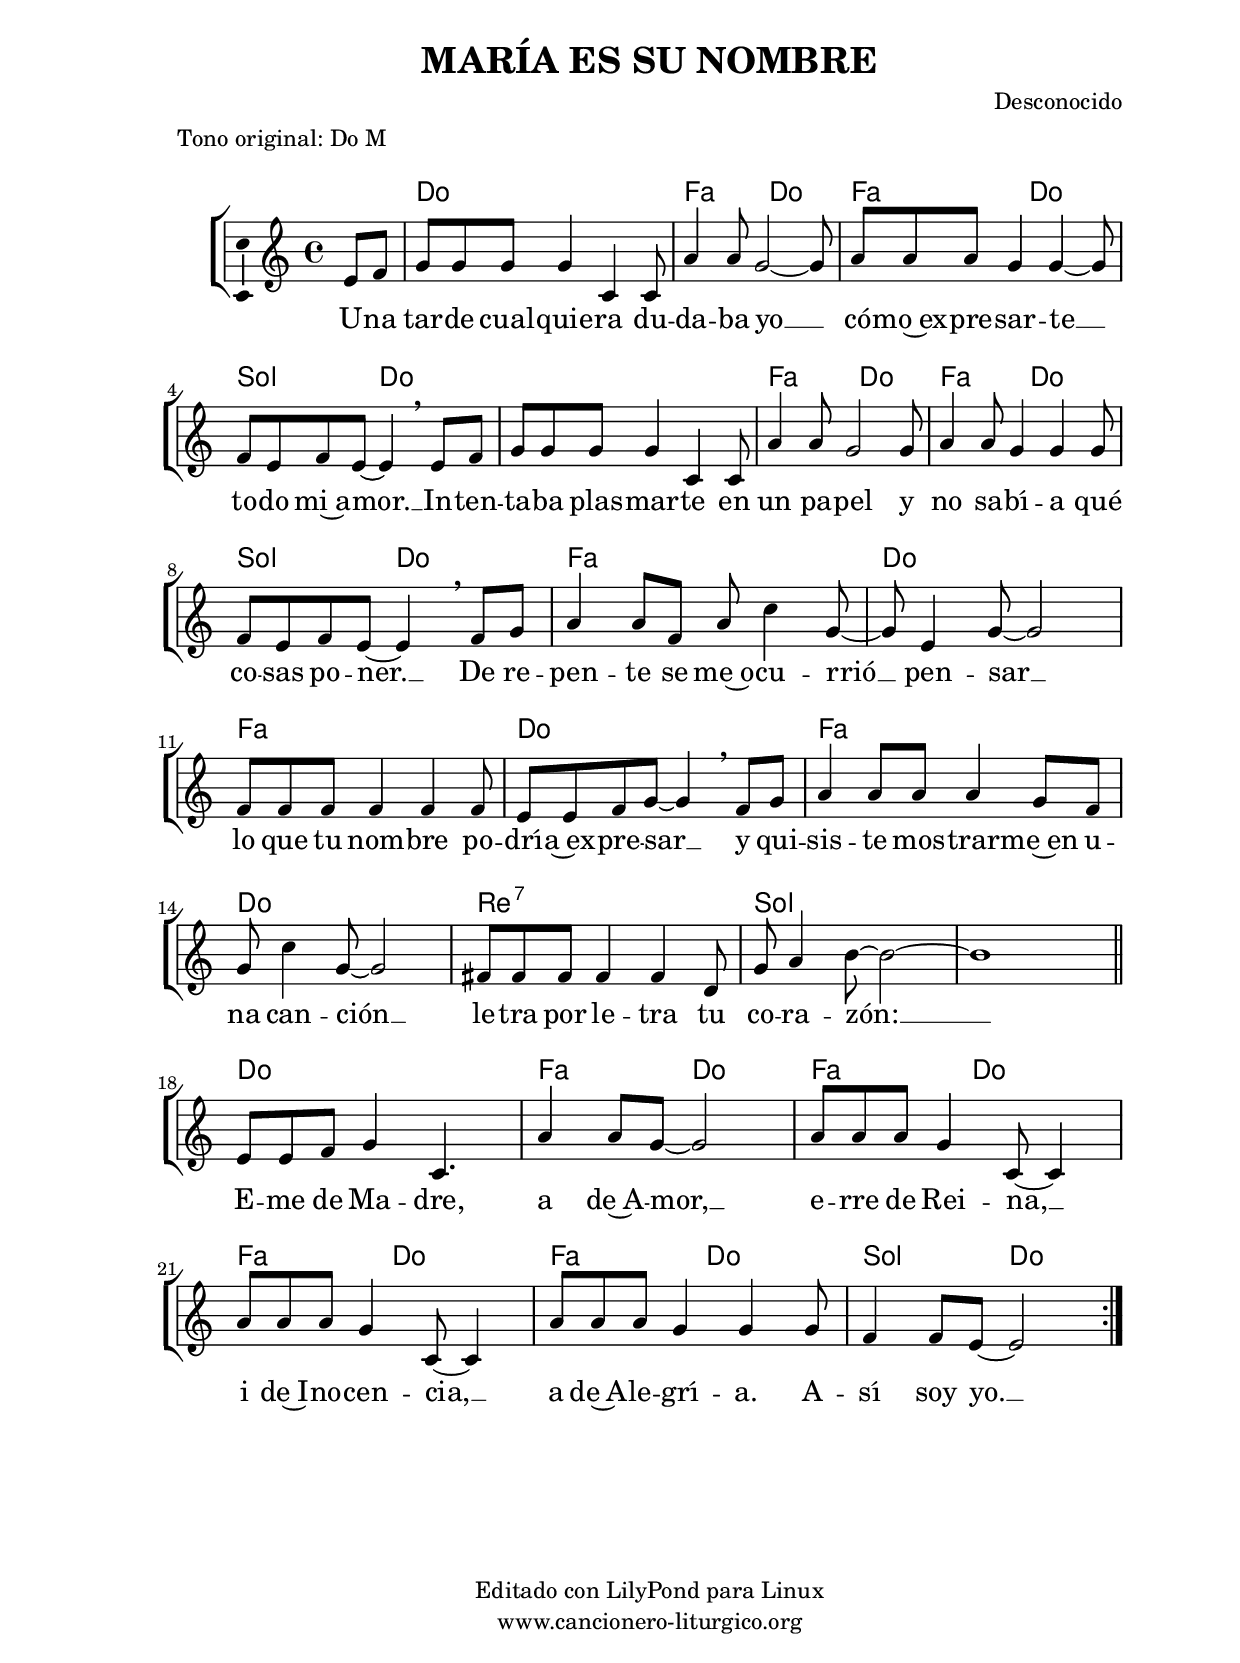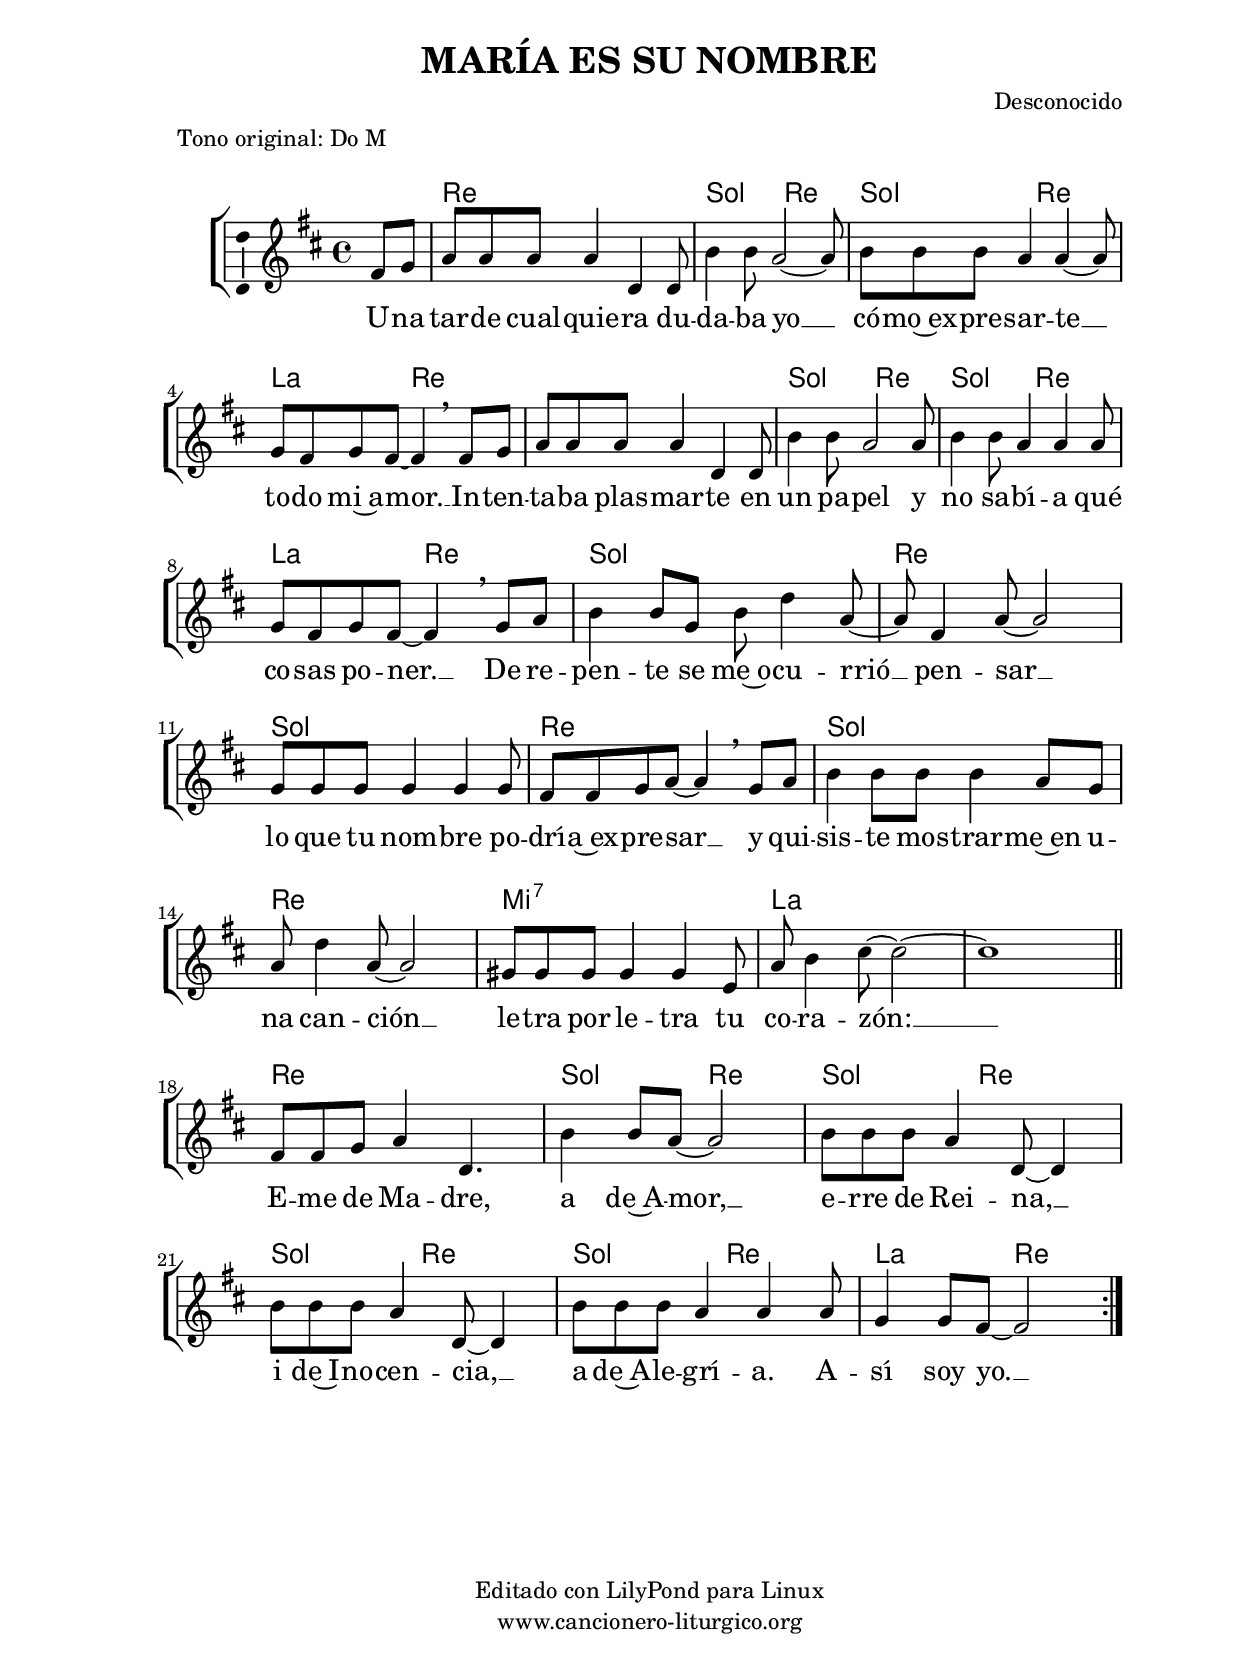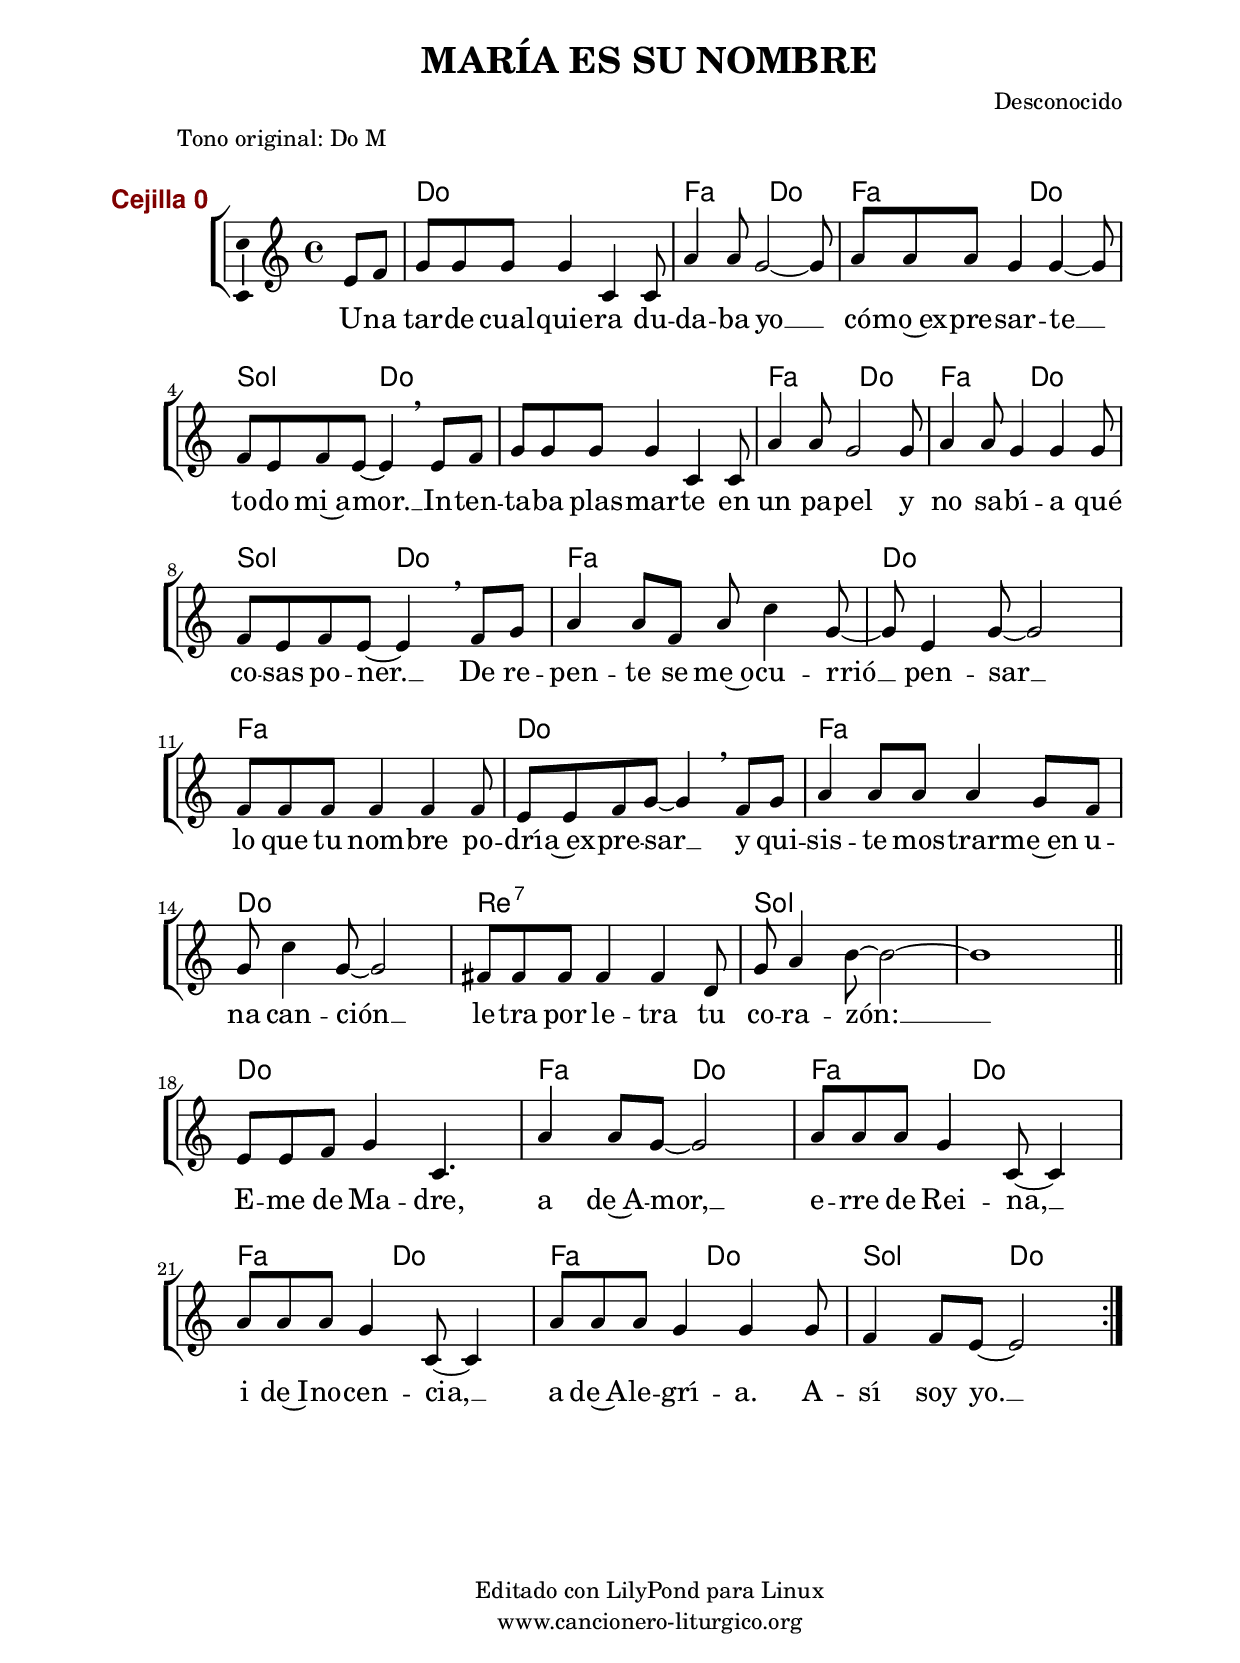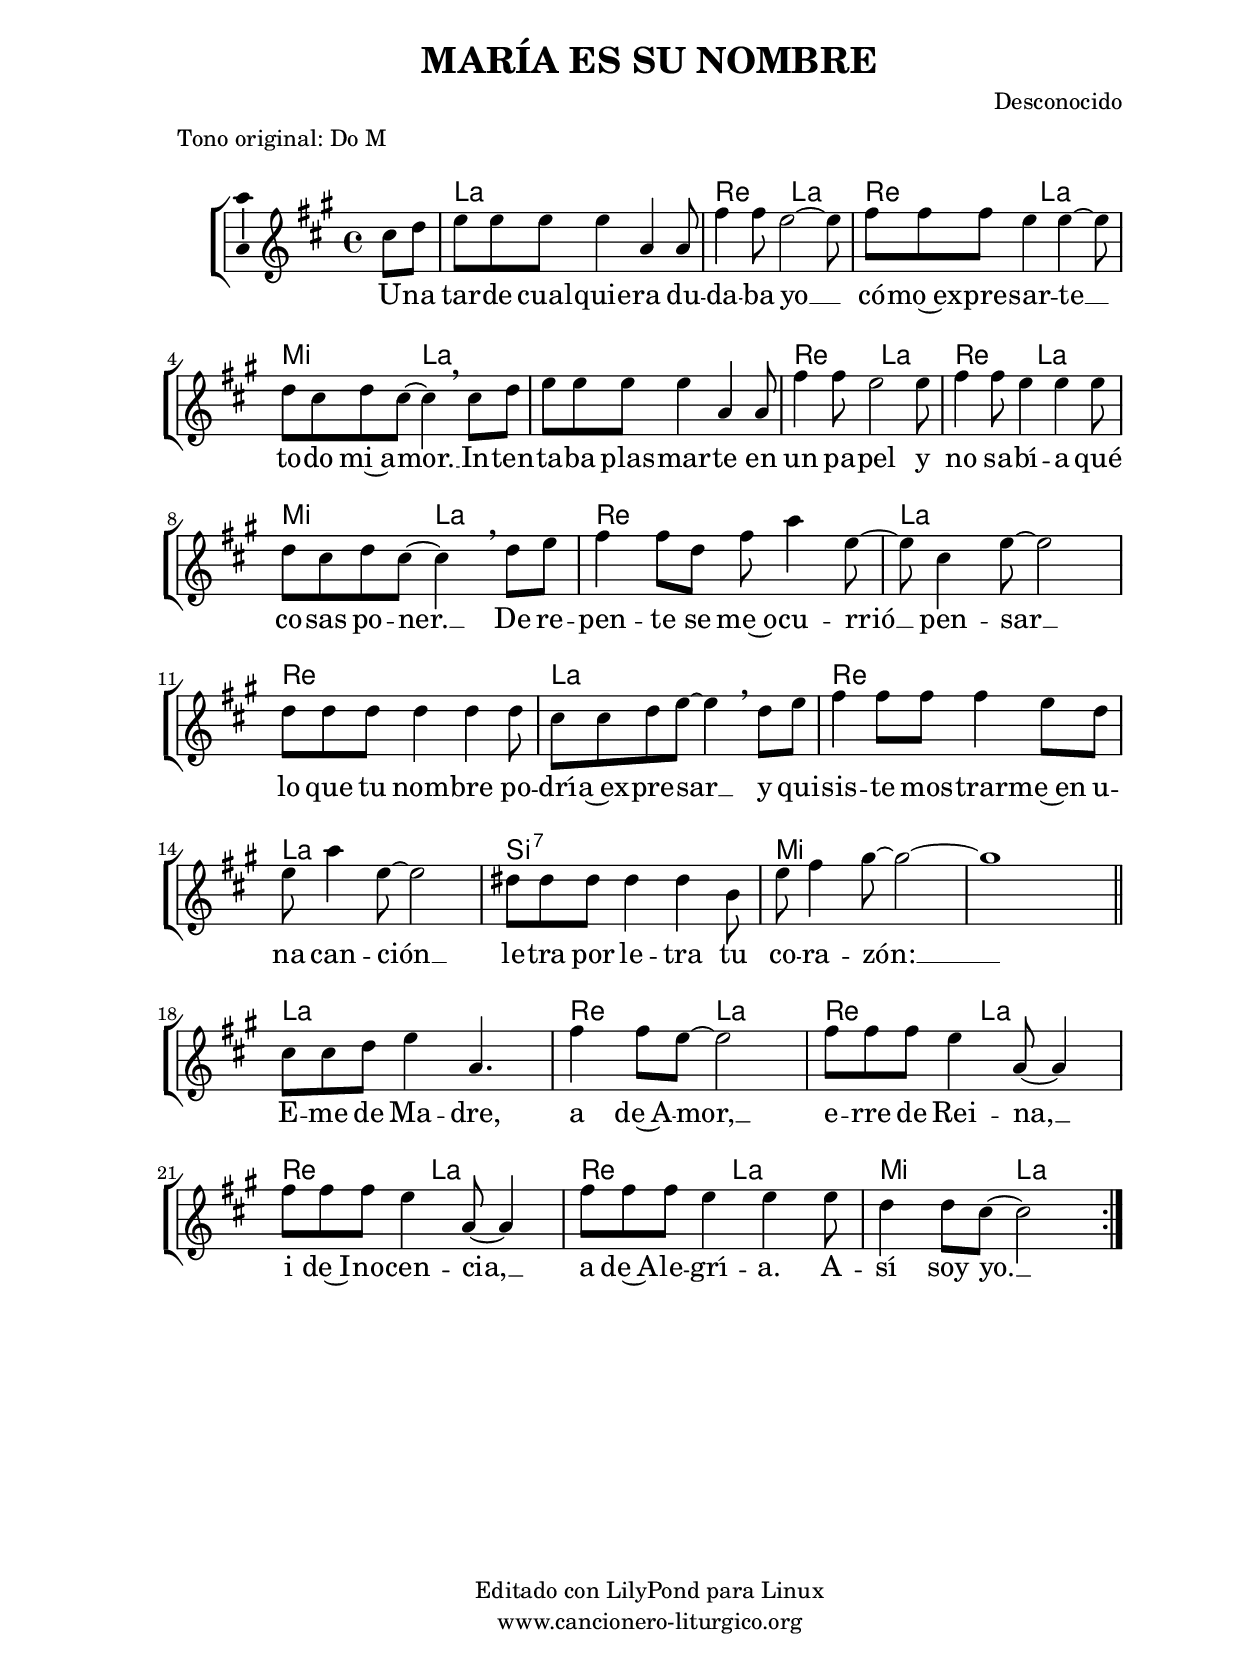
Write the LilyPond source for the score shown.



%versión de lilypond para la que se ha escrito esta partitura:
\version "2.16.0"

	%Tamaño papel
	#(set-default-paper-size "a4")
	%Tamaño partitura
	#(set-global-staff-size 20)
	%No responde al pulsar sobre una nota
	#(ly:set-option 'point-and-click #f)

%parámetros del encabezamiento:
\header {
	title = "MARÍA ES SU NOMBRE"
	subtitle = ""
	composer = "Desconocido"
	poet = ""
	meter = "Tono original: Do M"
	arranger = ""
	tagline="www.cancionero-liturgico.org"
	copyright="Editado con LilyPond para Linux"
	tiempo = ""
	usos = "Virgen"
	letra = ""
	}

%parámetros asociados al papel:
\paper  {
	oddHeaderMarkup = \markup {\fill-line { \on-the-fly #not-first-page \fromproperty #'header:title \on-the-fly #not-first-page \fromproperty #'header:composer }}
	evenHeaderMarkup = \markup {\fill-line { \fromproperty #'header:composer \fromproperty #'header:title }}
	#(set-paper-size "a4")
	print-page-number = ##f
	first-page-number = 1
	print-first-page-number = ##f
%	head-separation = 3.0 \cm
	top-margin = 2.0 \cm
	bottom-margin = 0.5\cm
%%%	bottom-margin = 0.25\cm
	left-margin = 3.0 \cm
	line-width = 16.0 \cm 
	indent = 8\mm
	interscoreline = 2.\mm
	between-system-space = 15\mm
%	para que las partituras no llenen la hoja:
	ragged-bottom = ##t
%	idem para la última hoja:
	ragged-last-bottom = ##f
%	para que las partituras llenen el ancho del papel:
	ragged-last = ##f
	after-title-space = 2.5 \cm
%page-count=1
%system-count=6

	%Flexible Vertical Spacing
	markup-markup-spacing =
	#'((basic-distance . 15) (minimum-distance . 10) (padding . 3))
	markup-system-spacing =
	#'((basic-distance . 15) (minimum-distance . 15) (padding . 3))
	system-system-spacing =
	#'((basic-distance . 15) (minimum-distance . 15) (padding . 3))
	score-system-spacing =
	#'((basic-distance . 10) (minimum-distance . 10) (padding . 5))
%	top-system-spacing = % header
%	#'((basic-distance . 8) (minimum-distance . 0) (padding . 0))
%	top-markup-spacing =
%	#'((basic-distance . 20) (minimum-distance . 20) (padding . 0))
	last-bottom-spacing = % footer
	#'((basic-distance . 10) (minimum-distance . 10) (padding . 0))
	score-markup-spacing =
	#'((basic-distance . 10) (minimum-distance . 10) (padding . 0))

	}


%parámetros que afectan a toda la partitura:
global =  {
	%clave de sol (G):
	\clef G
	%armadura:
%	\transpose a c'
	\key c \major
	\tempo 4=134
	\set Score.tempoHideNote = ##t
	}


acordes = {
	\italianChords
	\chordmode {
%	\transpose a c'
{

s4
c2 c f c f c g c
c2 c f c f c g c
f2 f c c f f c c f f c c d:7 d:7 g g g g

\repeat volta 2 {
c2 c f c f c f c f c g c
}

}
}
}

melodia = 
%	\transpose a c'
{
\relative c'{

\time 4/4

\partial4
e8 f
g8 g g g4 c, c8
a'4 a8 g2~g8
a8 a a g4 g4~g8
f8 e f e~e4 \breathe e8 f
g8 g g g4 c, c8
a'4 a8 g2 g8
a4 a8 g4 g4 g8
f8 e f e~e4 \breathe f8 g
a4 a8 f a c4 g8~
g8 e4 g8~g2
f8 f f f4 f f8
e8 e f g~g4 \breathe f8 g
a4 a8 a a4 g8 f
g8 c4 g8~g2
fis8 fis fis fis4 fis d8
g8 a4 b8~b2~
b1

\bar"||"
\break

\repeat volta 2 {
e,8 e f g4 c,4.
a'4 a8 g8~g2
a8 a a g4 c,8~c4
a'8 a a g4 c,8~c4
a'8 a a g4 g4 g8
f4 f8 e~e2
}

%\bar "|."
}
}


texto = \lyricmode {

U -- na tar -- de cual -- quie -- ra
du -- da -- ba yo __
có -- mo~ex -- pre -- sar -- te __
to -- do mi~a -- mor. __

In -- ten -- ta -- ba plas -- mar -- te
en un pa -- pel
y no sa -- bı́ -- a
qué co -- sas po -- ner. __

De re -- pen -- te
se me~o -- cu -- rrió __ pen -- sar __
lo que tu nom -- bre
po -- drı́ -- a~ex -- pre -- sar __
y qui -- sis -- te mos -- trar -- me~en
u -- na can -- ción __
le -- tra por le -- tra tu co -- ra -- zón: __

E -- me de Ma -- dre,
a de~A -- mor, __
e -- rre de Rei -- na, __
i de~I -- no -- cen -- cia, __
a de~A -- le -- grı́ -- a.
A -- sı́ soy yo. __
}


acordesStaff = \context ChordNames = acordesStaff <<
	\set chordChanges = ##t
	\acordes
	>>


%%%%%%%%%%%%%%%%%%%%%%%%%%%%%%%%%%% CEJILLA %%%%%%%%%%%%%%%%%%%%%%%%%%%%%%%%%%%
acordescejilla = {
%%%	\override ChordNames.ChordName #'font-size = #-1
%%%	\override ChordNames.ChordName #'font-series = #'bold
	\transpose c c {
		\acordes
		}
	}

acordescejillaStaff = \context ChordNames = acordescejillaStaff <<
	\set Staff.instrumentName = \markup \with-color #darkred \larger \bold \sans "Cejilla 0"
	\set chordChanges = ##t
	\acordescejilla
	>>
%%%%%%%%%%%%%%%%%%%%%%%%%%%%%%%%%%% CEJILLA %%%%%%%%%%%%%%%%%%%%%%%%%%%%%%%%%%%


vozStaff = \context Voice = vozStaff
\with {\consists "Ambitus_engraver"}
<<
%	\set Staff.instrumentName = ""
%	\set Staff.shortInstrumentName = ""
%	\set Staff.midiInstrument = #"clarinet"
%	\set Staff.midiInstrument = #"cello"
	\set Staff.midiInstrument = #"flute"
%	\set Staff.midiInstrument = #"electric guitar (jazz)"
%	\set Staff.midiInstrument = #"english horn"
%	\set Staff.midiInstrument = #"violin"
%	\set Staff.midiInstrument = #"glockenspiel"
	\set Staff.midiMinimumVolume = #0.7
	\set Staff.midiMaximumVolume = #0.9
	\global
	\melodia
	>>

textoStaff = \context Lyrics = textoStaff <<
	\lyricsto vozStaff \texto
	>>


\book {
	\score {
		\context ChoirStaff {
			\override StaffGroup.SystemStartBracket #'collapse-height = #1
			\override Score.SystemStartBar #'collapse-height = #1
			<<
			\acordesStaff
			\vozStaff
			\textoStaff
			>>
			}
		\layout {
	    		\context {
				\Lyrics
				\override LyricText #'font-size = #2
				}
	   		 \context {
				\Score
				\override StaffSymbol #'staff-space = #(magstep +3)
				}
			}
		}
	\score {
		\unfoldRepeats
		\context ChoirStaff {
			<<
			\acordesStaff
			\vozStaff
			>>
			}
		\midi {
	  		\context {
	  			\Score
				tempoWholesPerMinute = #(ly:make-moment 70 4)
				}
			}
		}
	}


%Partitura para guitarra
#(define output-suffix "G")
\book {
	\score {
		\context ChoirStaff {
			\override StaffGroup.SystemStartBracket #'collapse-height = #1
			\override Score.SystemStartBar #'collapse-height = #1
			<<
			\acordescejillaStaff
			\vozStaff
			\textoStaff
			>>
			}
		\layout {
%%%%%%%%%%%%%%%%%%%%%%%%%%%%%%%%%%% CEJILLA %%%%%%%%%%%%%%%%%%%%%%%%%%%%%%%%%%%
			\context {
				\ChordNames \consists Instrument_name_engraver
				}
%%%%%%%%%%%%%%%%%%%%%%%%%%%%%%%%%%% CEJILLA %%%%%%%%%%%%%%%%%%%%%%%%%%%%%%%%%%%
	    		\context {
				\Lyrics
				\override LyricText #'font-size = #2
				}
	   		 \context {
				\Score
				\override StaffSymbol #'staff-space = #(magstep +3)
				}
			}
		}
	}


#(define output-suffix "C")
\book {
	\score {
		\context ChoirStaff {
			\override StaffGroup.SystemStartBracket #'collapse-height = #1
			\override Score.SystemStartBar #'collapse-height = #1
\transpose c d
			<<
			\acordesStaff
			\vozStaff
			\textoStaff
			>>
			}
		\layout {
	    		\context {
				\Lyrics
				\override LyricText #'font-size = #2
				}
	   		 \context {
				\Score
				\override StaffSymbol #'staff-space = #(magstep +3)
				}
			}
		}
	}


#(define output-suffix "S")
\book {
	\score {
		\context ChoirStaff {
			\override StaffGroup.SystemStartBracket #'collapse-height = #1
			\override Score.SystemStartBar #'collapse-height = #1
\transpose c a
			<<
			\acordesStaff
			\vozStaff
			\textoStaff
			>>
			}
		\layout {
	    		\context {
				\Lyrics
				\override LyricText #'font-size = #2
				}
	   		 \context {
				\Score
				\override StaffSymbol #'staff-space = #(magstep +3)
				}
			}
		}
	}


